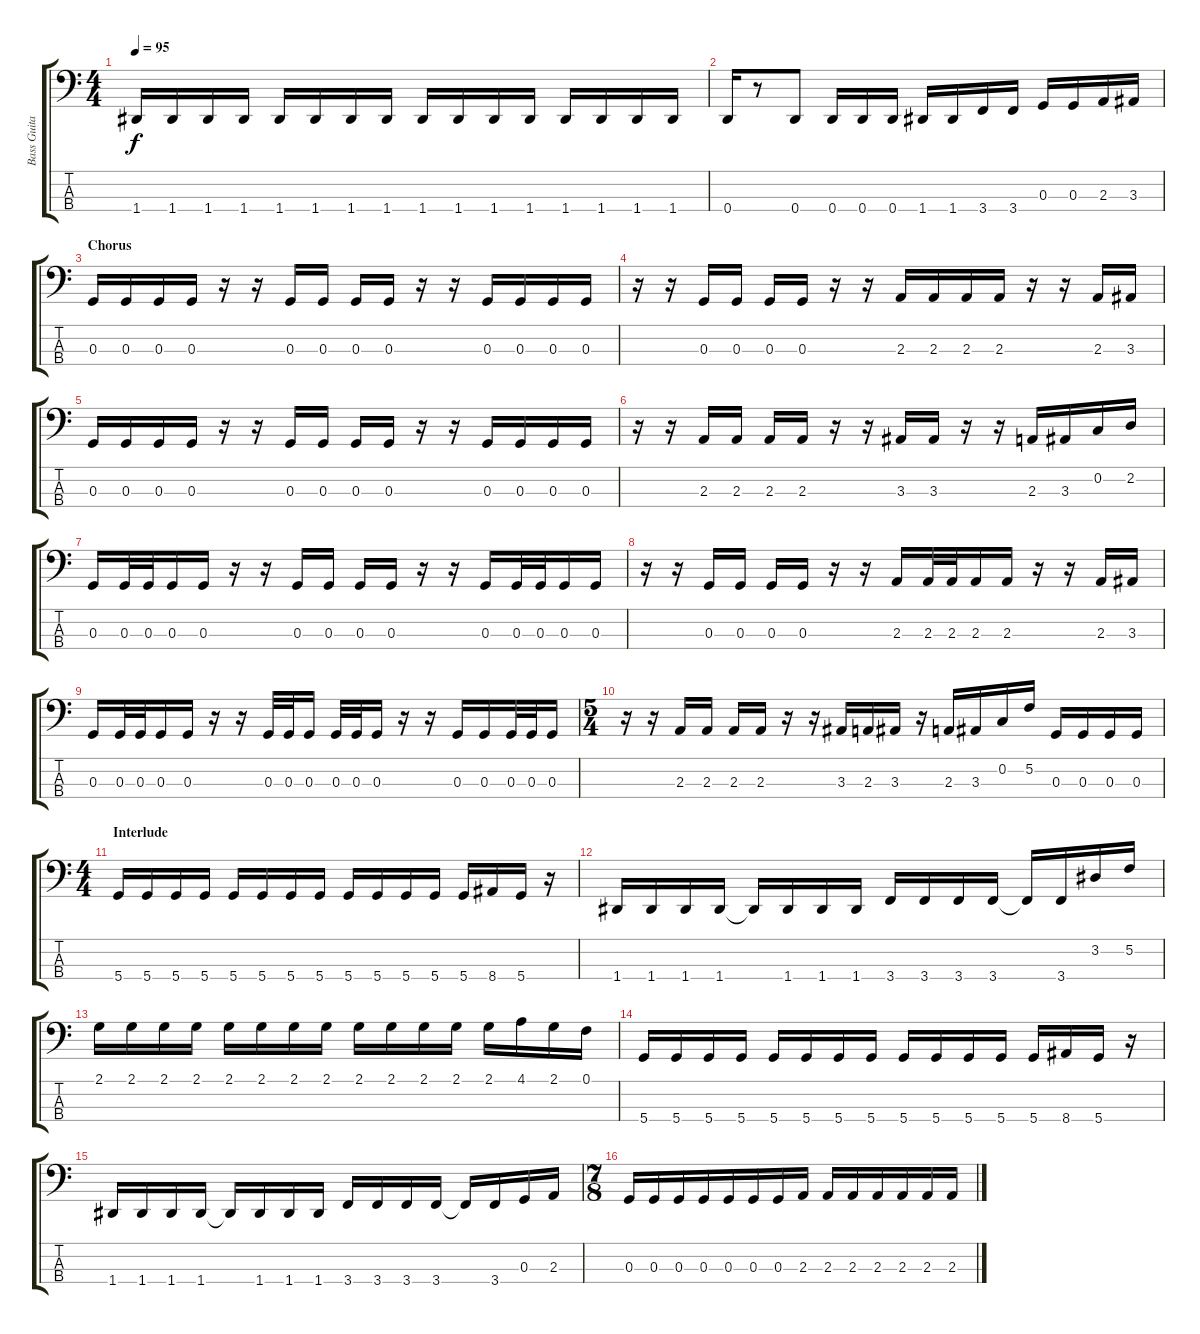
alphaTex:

\track ("Bass Guitar" "Bass Guita") {instrument electricbassfinger}
\staff {score tabs}
\tuning (F2 C2 G1 D1) {hide}
\ts (4 4)
\tempo 95
\clef f4
\ks c
1.4.16{dy f} 1.4.16 1.4.16 1.4.16 1.4.16 1.4.16 1.4.16 1.4.16 1.4.16 1.4.16 1.4.16 1.4.16 1.4.16 1.4.16 1.4.16 1.4.16 |
0.4.16 r.8 0.4.8 0.4.16 0.4.16 0.4.16 1.4.16 1.4.16 3.4.16 3.4.16 0.3.16 0.3.16 2.3.16 3.3.16 |
\section ("" "Chorus")
0.3.16 0.3.16 0.3.16 0.3.16 r.16 r.16 0.3.16 0.3.16 0.3.16 0.3.16 r.16 r.16 0.3.16 0.3.16 0.3.16 0.3.16 |
r.16 r.16 0.3.16 0.3.16 0.3.16 0.3.16 r.16 r.16 2.3.16 2.3.16 2.3.16 2.3.16 r.16 r.16 2.3.16 3.3.16 |
0.3.16 0.3.16 0.3.16 0.3.16 r.16 r.16 0.3.16 0.3.16 0.3.16 0.3.16 r.16 r.16 0.3.16 0.3.16 0.3.16 0.3.16 |
r.16 r.16 2.3.16 2.3.16 2.3.16 2.3.16 r.16 r.16 3.3.16 3.3.16 r.16 r.16 2.3.16 3.3.16 0.2.16 2.2.16 |
0.3.16 0.3.32 0.3.32 0.3.16 0.3.16 r.16 r.16 0.3.16 0.3.16 0.3.16 0.3.16 r.16 r.16 0.3.16 0.3.32 0.3.32 0.3.16 0.3.16 |
r.16 r.16 0.3.16 0.3.16 0.3.16 0.3.16 r.16 r.16 2.3.16 2.3.32 2.3.32 2.3.16 2.3.16 r.16 r.16 2.3.16 3.3.16 |
0.3.16 0.3.32 0.3.32 0.3.16 0.3.16 r.16 r.16 0.3.32 0.3.32 0.3.16 0.3.32 0.3.32 0.3.16 r.16 r.16 0.3.16 0.3.16 0.3.32 0.3.32 0.3.16 |
\ts (5 4)
r.16 r.16 2.3.16 2.3.16 2.3.16 2.3.16 r.16 r.16 3.3.16 2.3.16 3.3.16 r.16 2.3.16 3.3.16 0.2.16 5.2.16 0.3.16 0.3.16 0.3.16 0.3.16 |
\ts (4 4)
\section ("" "Interlude")
5.4.16 5.4.16 5.4.16 5.4.16 5.4.16 5.4.16 5.4.16 5.4.16 5.4.16 5.4.16 5.4.16 5.4.16 5.4.16 8.4.16 5.4.16 r.16 |
1.4.16 1.4.16 1.4.16 1.4.16 1.4{t}.16 1.4.16 1.4.16 1.4.16 3.4.16 3.4.16 3.4.16 3.4.16 3.4{t}.16 3.4.16 3.2.16 5.2.16 |
2.1.16 2.1.16 2.1.16 2.1.16 2.1.16 2.1.16 2.1.16 2.1.16 2.1.16 2.1.16 2.1.16 2.1.16 2.1.16 4.1.16 2.1.16 0.1.16 |
5.4.16 5.4.16 5.4.16 5.4.16 5.4.16 5.4.16 5.4.16 5.4.16 5.4.16 5.4.16 5.4.16 5.4.16 5.4.16 8.4.16 5.4.16 r.16 |
1.4.16 1.4.16 1.4.16 1.4.16 1.4{t}.16 1.4.16 1.4.16 1.4.16 3.4.16 3.4.16 3.4.16 3.4.16 3.4{t}.16 3.4.16 0.3.16 2.3.16 |
\ts (7 8)
0.3.16 0.3.16 0.3.16 0.3.16 0.3.16 0.3.16 0.3.16 2.3.16 2.3.16 2.3.16 2.3.16 2.3.16 2.3.16 2.3.16
